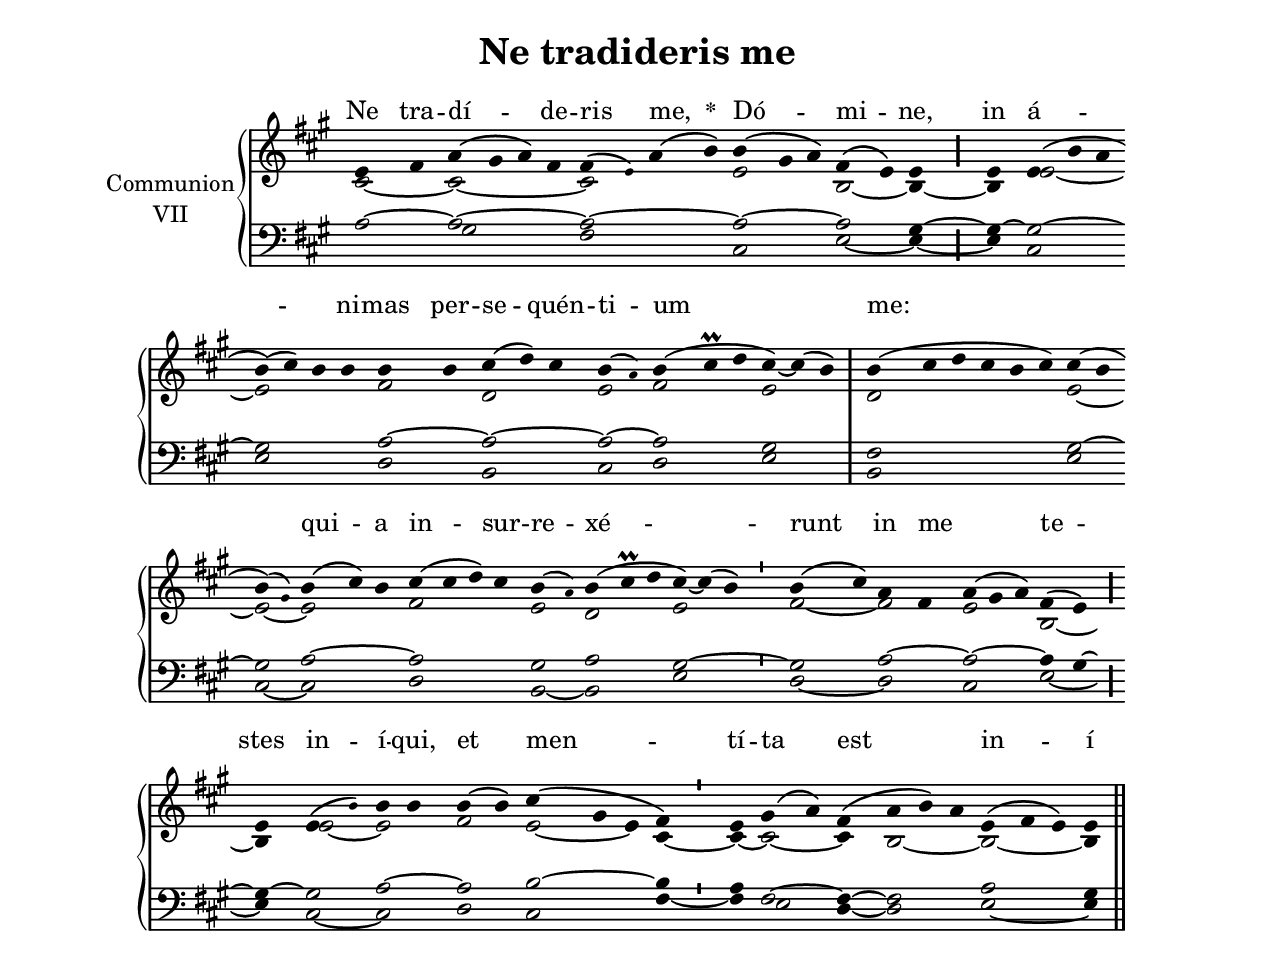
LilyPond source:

\version "2.18"
\include "gregorian.ly"
\include "noh2.ily"


%Page reference: page i.298
%(volume.page)

global = {
 \key e \mixolydian
 \cadenzaOn 
}

\header {
  title = \markup \center-column {"Ne tradideris me" \vspace #1 }
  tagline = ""
  composer = ""
}

\paper {
 #(include-special-characters)
  oddHeaderMarkup = \markup \fill-line {
    \line {}
    \center-column {
      \on-the-fly #first-page     " "
      \on-the-fly #not-first-page "Ne tradideris me"
    }
    \line { \on-the-fly #print-page-number-check-first \fromproperty #'page:page-number-string }
  }
  evenHeaderMarkup = \markup \fill-line {
    \line { \on-the-fly #print-page-number-check-first \fromproperty #'page:page-number-string }
    \center-column { "Ne tradideris me" }
    \line {}
  }
}

chantText = \lyricmode {
Ne tra -- dí -- de -- ris me, 
\set stanza = " * " Dó -- mi -- ne, 
in á -- _ ni -- mas per -- se -- quén -- ti -- um me: _ 
qui -- a in -- sur -- re -- xé -- runt in me _ te -- stes in -- í -- qui, 
et men -- tí -- ta est _ in -- í -- qui -- tas si -- bi. }

chantMusic = {
\tieDown   e'4 fis'4 a'4 ( gis'4 a'4) fis'4 fis'4 ( \once \tweak #'font-size #-4 e' ) a'4 ( b'4)  b'4 ( gis'4 a'4) fis'4 ( e'4) e'4 \divisioMaior
 e'4 e'4 ( b'4 a'4 \forceBreak
) b'4 ( cis''4) b'4 b'4 b'4 b'4 cis''4 ( d''4) cis''4 b'4 ( \once \tweak #'font-size #-4 a' ) b'4 ( cis''\prall d''4 cis''4) ~ cis''4 ( b'4) \divisioMaxima
 b'4 ( cis''4 d''4 cis''4 b'4 cis''4) cis''4 ( b'4 \forceBreak
) b'4 ( \once \tweak #'font-size #-4 gis' ) b'4 ( cis''4) b'4 cis''4 ( cis''4 d''4) cis''4 b'4 ( \once \tweak #'font-size #-4 a' ) b'4 ( cis''\prall d''4 cis''4) ~ cis''4 ( b'4) \divisioMinima
 b'4 ( cis''4) a'4 fis'4 a'4 ( gis'4 a'4) fis'4 ( e'4) \divisioMaior \forceBreak

 e'4 e'4 ( \once \tweak #'font-size #-4 b' ) b'4 b'4 b'4 ( b'4) cis''4 ( gis'4 e'4 fis'4) \divisioMinima
 e'4 gis'4 ( a'4) fis'4 ( a'4 b'4) a'4 e'4 ( fis'4 e'4) e'4 \finalis

}

altoMusic = {
cis'2 ~ cis'2*4/2 ~ cis'2*4/2 e'2*3/2 b2 ~ b4 ~ \divisioMaior
b4 e'2*3/2 ~ e'2*4/2 fis'2 d'2*3/2 e'2 fis'2*3/2 e'2*3/2 \divisioMaxima
d'2*6/2 e'2 ~ e'2 ~ e'2*3/2 fis'2*4/2 e'2 d'2*3/2 e'2*3/2 \divisioMinima
fis'2 ~ fis'2 e'2*3/2 b2 ~ \divisioMaior
b4 e'2 ~ e'2 fis'2 e'2 ~ e'4 cis'4 ~ \divisioMinima
cis'4 ~ cis'2 ~ cis'4 b2*3/2 ~ b2*3/2 ~ b4 \finalis
}

tenorMusic = {
a2 ~ a2*4/2 ~ a2*4/2 ~ a2*3/2 ~ a2 gis4 ~ \divisioMaior
gis4 ~ gis2*3/2 ~ gis2*4/2 a2 ~ a2*3/2 ~ a2 ~ a2*3/2 gis2*3/2 \divisioMaxima
fis2*6/2 gis2 ~ gis2 a2*3/2 ~ a2*4/2 gis2 a2*3/2 gis2*3/2 ~ \divisioMinima
gis2 a2 ~ a2*3/2 ~ a4 gis4 ~ \divisioMaior
gis4 ~ gis2 a2 ~ a2 b2*3/2 ~ b4 \divisioMinima
a4 fis2 ~ fis4 ~ fis2*3/2 a2*3/2 gis4 \finalis
}

bassMusic = {
r2 gis2*4/2 fis2*4/2 cis2*3/2 e2 ~ e4 ~ \divisioMaior
e4 cis2*3/2 e2*4/2 d2 b,2*3/2 cis2 d2*3/2 e2*3/2 \divisioMaxima
b,2*6/2 e2 cis2 ~ cis2*3/2 d2*4/2 b,2 ~ b,2*3/2 e2*3/2 \divisioMinima
d2 ~ d2 cis2*3/2 e2 ~ \divisioMaior
e4 cis2 ~ cis2 d2 cis2*3/2 fis4 ~ \divisioMinima
fis4 e2 d4 ~ d2*3/2 e2*3/2 ~ e4 \finalis
}

voiceLines = {
\voiceLineStyle


}

\score{
  <<
    \new GrandStaff <<
      \set GrandStaff.autoBeaming = ##f
      \set GrandStaff.instrumentName = \markup \center-column {
        "Communion"
        "VII"
      }
      \new Staff = up <<
        \new Voice = "chant" {
          \voiceOne \global \chantMusic
        }
        \new Voice {
          \voiceTwo \global \altoMusic
        }
      >>

      \new Staff = down <<
        \clef bass
        \new Voice {
          \voiceOne \global \tenorMusic
        }
        \new Voice {
          \voiceTwo \global \bassMusic
        }
	\new Voice {
        \voiceThree \global \voiceLines
        }
      >>
    >>
    \new Lyrics \lyricsto chant {
      \chantText
    }
  >>
  \layout{
  }
  \midi{
    \tempo 4 = 125
  }
}
